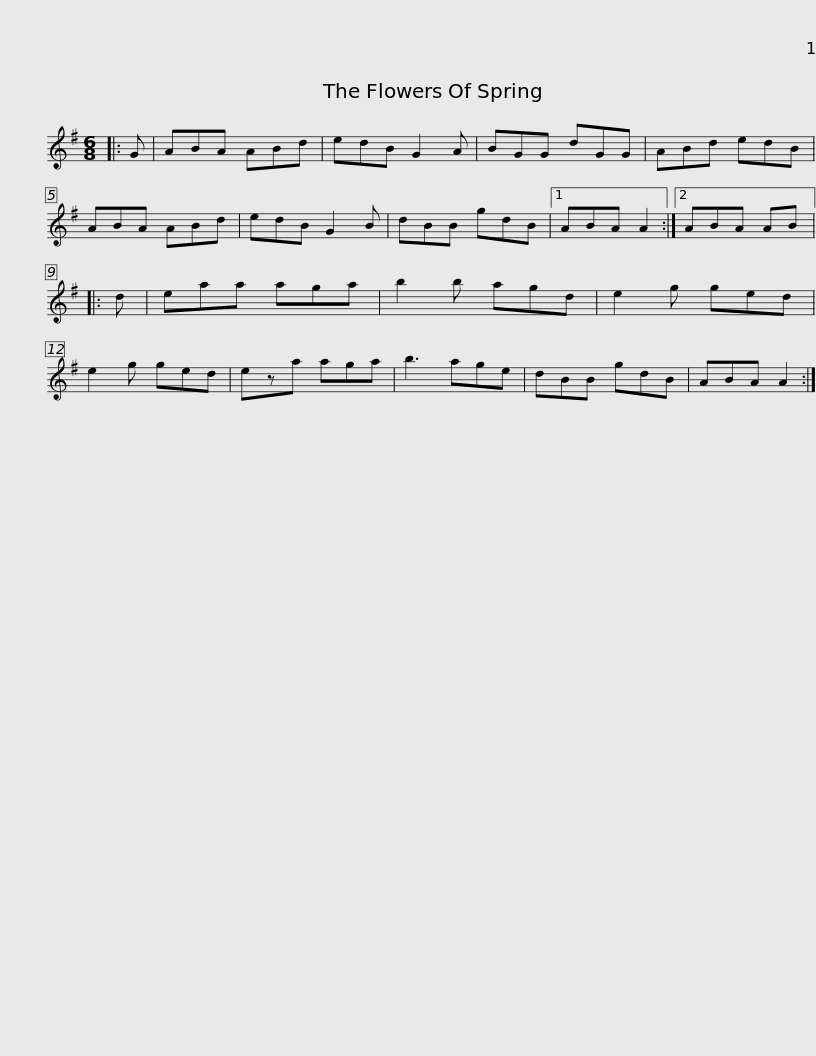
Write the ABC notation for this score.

X:1
L:1/8
M:6/8
I:linebreak $
K:G
V:1 treble
V:1
|: G | ABA ABd | edB G2 A | BGG dGG | ABd edB | %5
 ABA ABd | edB G2 B | dBB gdB |1$ ABA A2 :|2 ABA AB |: %10
 d | eaa aga | b2 b agd | e2 g ged | e2 g ged | %15
 eza aga |$ b3 age | dBB gdB | ABA A2 :| %19
